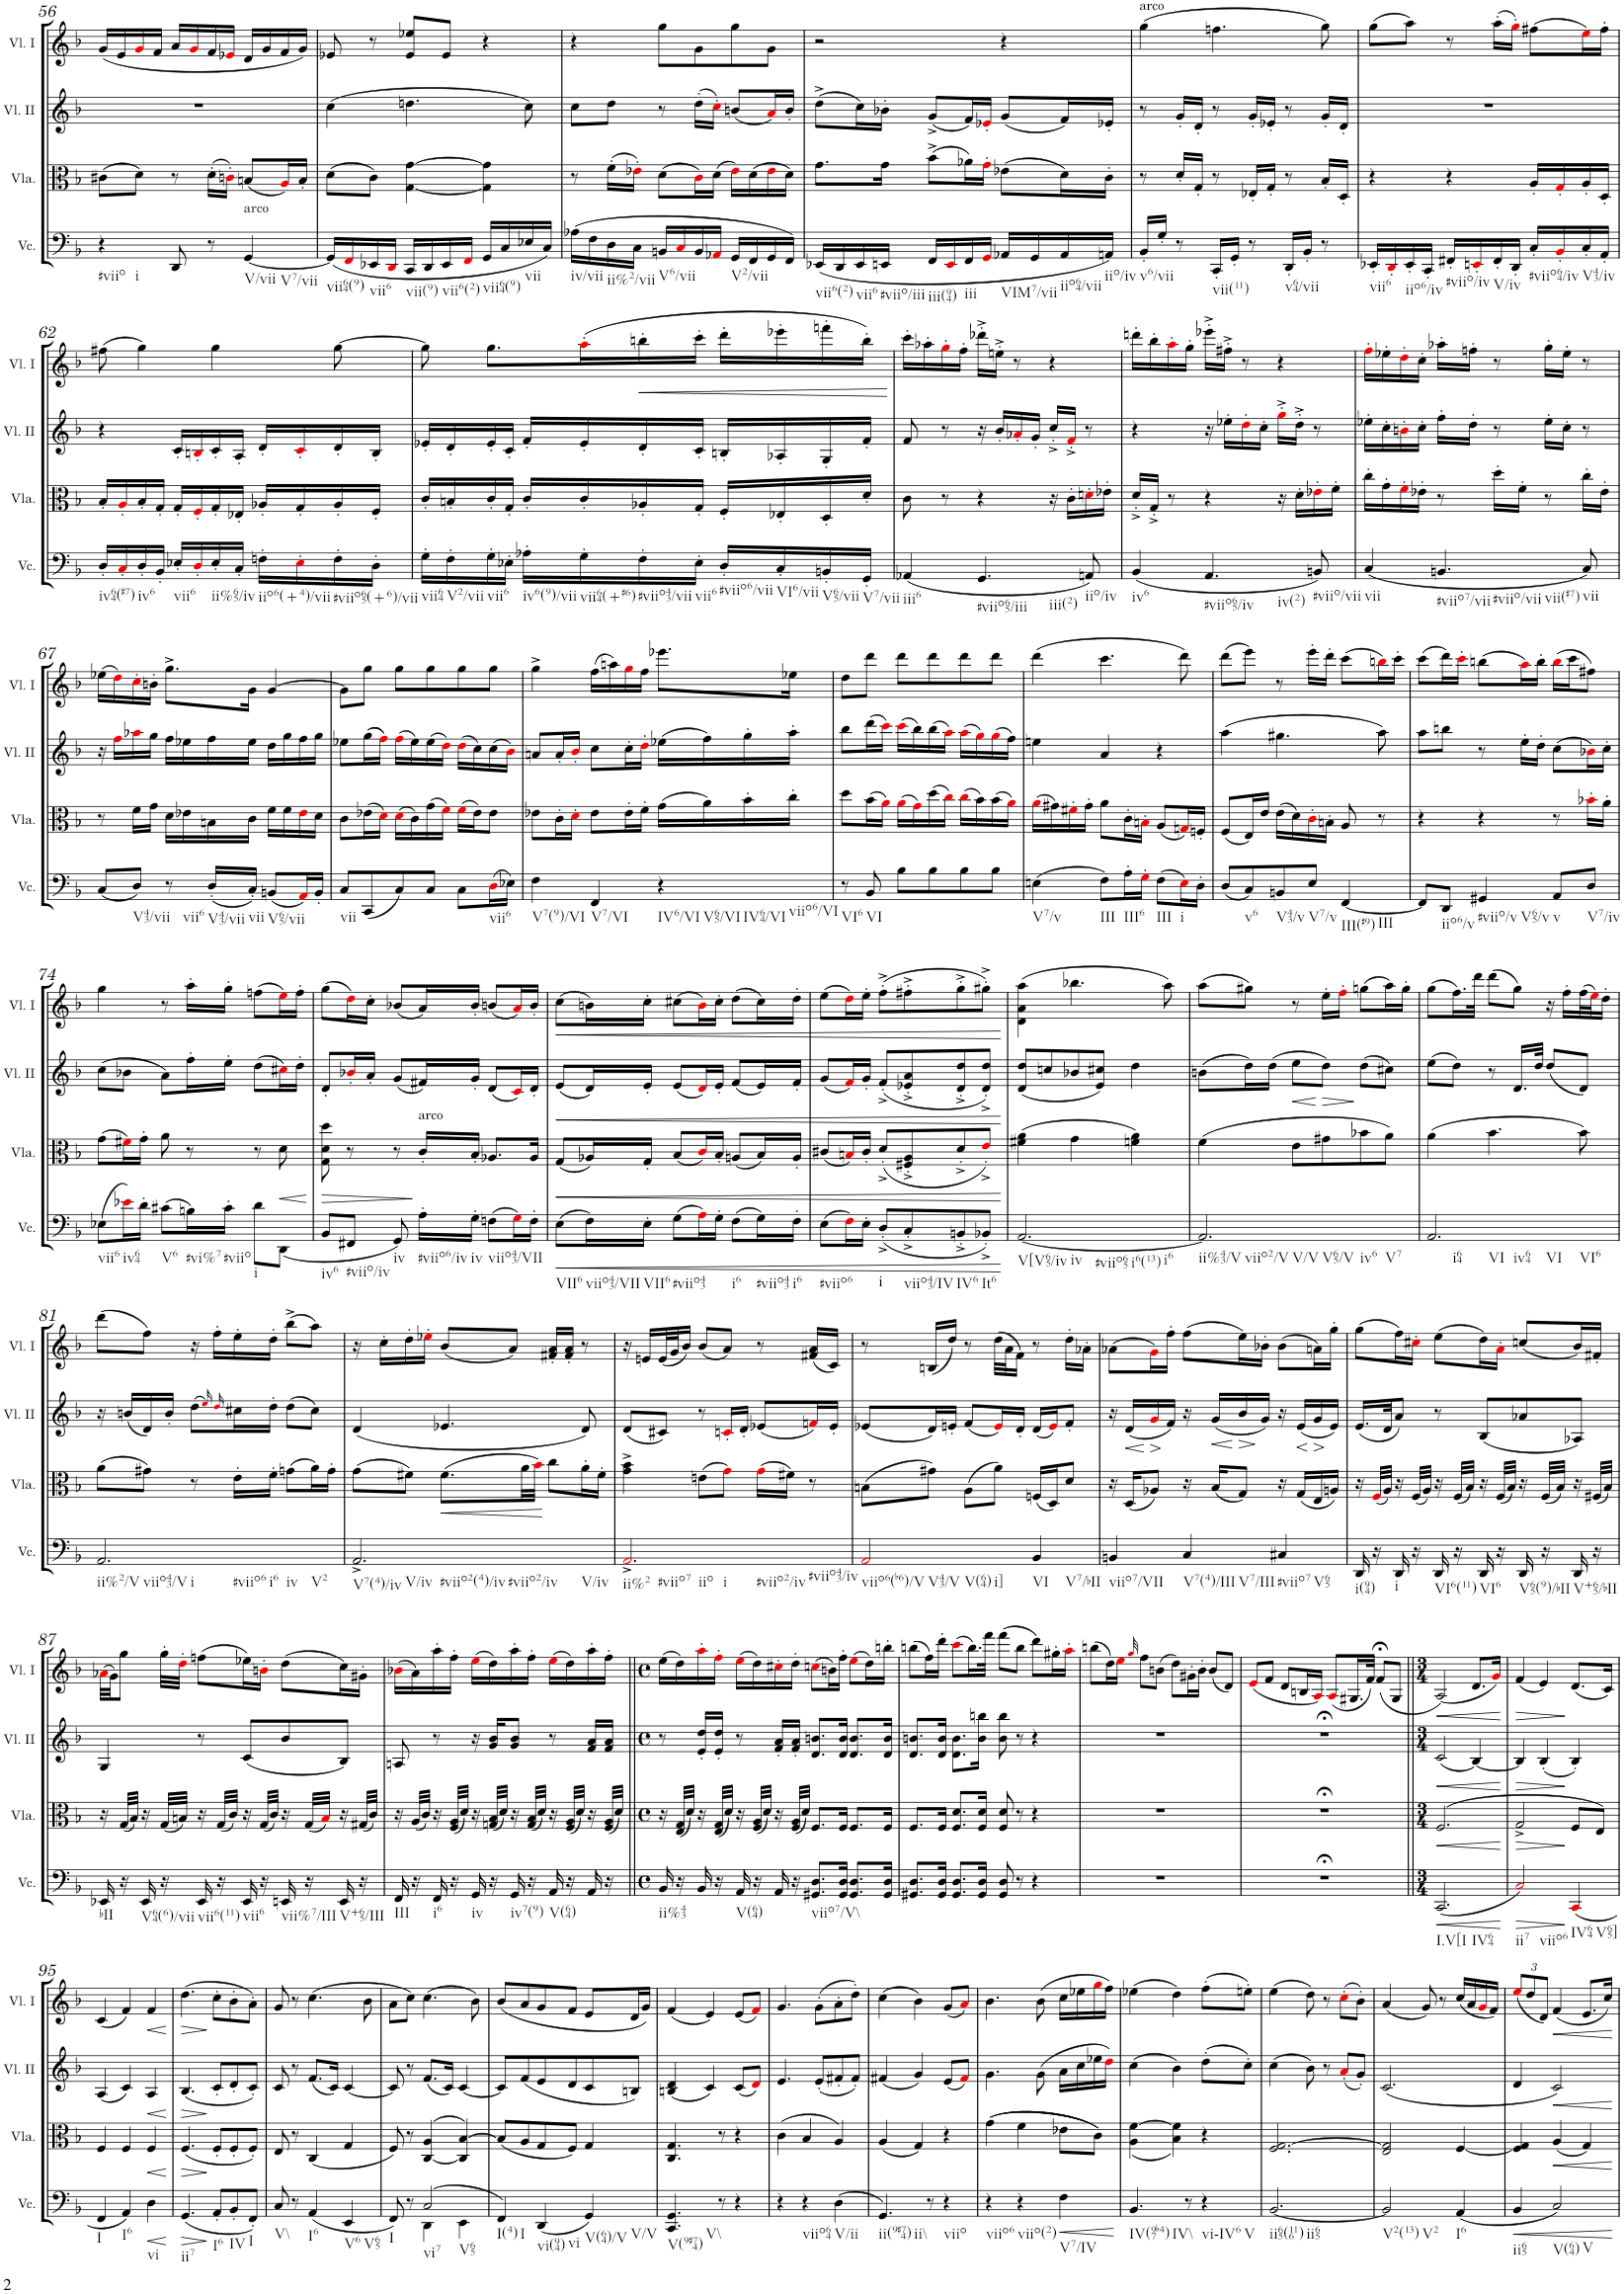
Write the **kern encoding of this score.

**kern	**dynam	**kern	**dynam	**kern	**dynam	**kern	**dynam
*part4	*part4	*part3	*part3	*part2	*part2	*part1	*part1
*staff4	*staff4	*staff3	*staff3	*staff2	*staff2	*staff1	*staff1
*I"Violoncello	*	*I"Viola	*	*I"Violine II	*	*I"Violine I	*
*I'Vc.	*	*I'Vla.	*	*I'Vl. II	*	*I'Vl. I	*
!!LO:PB:g=z
*clefF4	*	*clefC3	*	*clefG2	*	*clefG2	*
*k[b-]	*	*k[b-]	*	*k[b-]	*	*k[b-]	*
*F:	*	*F:	*	*F:	*	*F:	*
*M3/4	*	*M3/4	*	*M3/4	*	*M3/4	*
=56	=56	=56	=56	=56	=56	=56	=56
!LO:TX:b:t=#viio	!	!	!	!	!	!	!
!LO:TX:b:t=i	!	!	!	!	!	!	!
4r	.	(>8c#X\L	.	2.r	.	(<16g/LL	.
.	.	.	.	.	.	16e/	.
.	.	8d\J)	.	.	.	16gi/	.
.	.	.	.	.	.	16f/JJ	.
8DD/	.	8r	.	.	.	16a/LL	.
.	.	.	.	.	.	16gi/	.
8r	.	(>16d'\LL	.	.	.	16f/	.
.	.	16cn'i\JJ)	.	.	.	16e-Xi/JJ	.
!LO:TX:a:t=arco	!	!	!	!	!	!	!
!LO:TX:b:t=V/vii	!	!	!	!	!	!	!
!LO:TX:b:t=V7/vii	!	!	!	!	!	!	!
[4GG/	.	(<8Bn/L	.	.	.	16d/LL	.
.	.	.	.	.	.	16g/	.
.	.	16Ai/L)	.	.	.	16f/	.
.	.	16B'/JJ	.	.	.	16g/JJ)	.
=57	=57	=57	=57	=57	=57	=57	=57
!LO:TX:b:t=vii64(9)	!	!	!	!	!	!	!
(<16GG/LL]	.	(>8d\L	.	(>4cc\	.	8e-X/	.
16FFi/	.	.	.	.	.	.	.
!LO:TX:b:t=vii6	!	!	!	!	!	!	!
16EE-X/	.	8c\J)	.	.	.	8r	.
16DDi/JJ	.	.	.	.	.	.	.
!LO:TX:b:t=vii(9)	!	!	!	!	!	!	!
16CC/LL	.	[4G\ [4g\	.	4.ddn\	.	8e-/ 8ee-X/L	.
16DD/	.	.	.	.	.	.	.
!LO:TX:b:t=vii6(2)	!	!	!	!	!	!	!
16EE-/	.	.	.	.	.	8e-/J	.
16FFi/JJ	.	.	.	.	.	.	.
!LO:TX:b:t=vii64(9)	!	!	!	!	!	!	!
16GG/LL	.	4G\] 4g\]	.	.	.	4r	.
16C/	.	.	.	.	.	.	.
!LO:TX:b:t=vii	!	!	!	!	!	!	!
16E-X/	.	.	.	8cc\)	.	.	.
16C/JJ)	.	.	.	.	.	.	.
=58	=58	=58	=58	=58	=58	=58	=58
!LO:TX:b:t=iv/vii	!	!	!	!	!	!	!
(>16A-X\LL	.	8r	.	8cc\L	.	4r	.
16F\	.	.	.	.	.	.	.
!LO:TX:b:t=ii%2/vii	!	!	!	!	!	!	!
16D\	.	(>16f'\LL	.	8dd\J	.	.	.
16C\JJ	.	16e-X'i\JJ)	.	.	.	.	.
!LO:TX:b:t=V6/vii	!	!	!	!	!	!	!
16BBn/LL	.	(>8d\L	.	8r	.	8gg\L	.
16Ci/	.	.	.	.	.	.	.
16BB/	.	16ci\L)	.	(>16dd'\LL	.	8g\	.
16AA-Xi/JJ	.	(>16d\JJ	.	16cc'i\JJ)	.	.	.
!LO:TX:b:t=V2/vii	!	!	!	!	!	!	!
16GG/LL	.	16e-i\LL)	.	(<8bn/L	.	8gg\	.
16FF/	.	(>16d\	.	.	.	.	.
16GG/	.	16e-i\	.	16ai/L)	.	8g\J	.
16FF/JJ)	.	16d\JJ)	.	16b'/JJ	.	.	.
=59	=59	=59	=59	=59	=59	=59	=59
!LO:TX:b:t=vii6(2)	!	!	!	!	!	!	!
(<16EE-X/LL	.	8.g\L	.	(>8dd^\L	.	2r	.
16DD/	.	.	.	.	.	.	.
!LO:TX:b:t=vii6	!	!	!	!	!	!	!
16EE-/	.	.	.	16cc\L)	.	.	.
!LO:TX:b:t=#viio/iii	!	!	!	!	!	!	!
16EEn/JJ	.	16g\Jk	.	16b-X'\JJ	.	.	.
!LO:TX:b:t=iii(94)	!	!	!	!	!	!	!
16FF/LL	.	(>8b-^\L	.	(<8g^/L	.	.	.
16EEi/	.	.	.	.	.	.	.
!LO:TX:b:t=iii	!	!	!	!	!	!	!
16FF/	.	16a-X\L)	.	16f/L)	.	.	.
16GGi/JJ	.	16g'i\JJ	.	16e-X'i/JJ	.	.	.
!LO:TX:b:t=VIM7/vii	!	!	!	!	!	!	!
16AA-X/LL	.	(>8e-X\L	.	(<8g/L	.	4r	.
16GG/	.	.	.	.	.	.	.
!LO:TX:b:t=iio64/vii	!	!	!	!	!	!	!
16AA-/	.	16d\L)	.	16f/L)	.	.	.
!LO:TX:b:t=iio/iv	!	!	!	!	!	!	!
16AAn/JJ)	.	16c'\JJ	.	16e-X'/JJ	.	.	.
=60	=60	=60	=60	=60	=60	=60	=60
!	!	!	!	!	!	!LO:TX:a:t=arco	!
!LO:TX:b:t=v6/vii	!	!	!	!	!	!	!
16BB-'/LL	.	8r	.	8r	.	(>4gg\	.
16G'/JJ	.	.	.	.	.	.	.
8r	.	16d'/LL	.	16g'/LL	.	.	.
.	.	16G'/JJ	.	16d'/JJ	.	.	.
!LO:TX:b:t=vii(11)	!	!	!	!	!	!	!
16CC'/LL	.	8r	.	8r	.	4.ffn\	.
16GG'/JJ	.	.	.	.	.	.	.
8r	.	16E-X'/LL	.	16g'/LL	.	.	.
.	.	16G'/JJ	.	16e-X'/JJ	.	.	.
!LO:TX:b:t=v64/vii	!	!	!	!	!	!	!
16DD'/LL	.	8r	.	8r	.	.	.
16BB-'/JJ	.	.	.	.	.	.	.
8r	.	16B-'/LL	.	16g'/LL	.	8gg\)	.
.	.	16D'/JJ	.	16d'/JJ	.	.	.
=61	=61	=61	=61	=61	=61	=61	=61
!LO:TX:b:t=vii6	!	!	!	!	!	!	!
16EE-X'/LL	.	4r	.	2.r	.	(>8gg\L	.
16DD'i/	.	.	.	.	.	.	.
!LO:TX:b:t=iio6/iv	!	!	!	!	!	!	!
16EE-'/	.	.	.	.	.	8aa\J)	.
16CC'/JJ	.	.	.	.	.	.	.
!LO:TX:b:t=#viio/iv	!	!	!	!	!	!	!
16FF#X'/LL	.	4r	.	.	.	8r	.
16EEn'i/	.	.	.	.	.	.	.
!LO:TX:b:t=V/iv	!	!	!	!	!	!	!
16FF#'/	.	.	.	.	.	(>16aa'\LL	.
16DD'/JJ	.	.	.	.	.	16gg'i\JJ)	.
!LO:TX:b:t=#viio64/iv	!	!	!	!	!	!	!
16C'/LL	.	16A'/LL	.	.	.	(>8ff#X\L	.
16BB-'i/	.	16G'i/	.	.	.	.	.
!LO:TX:b:t=V43/iv	!	!	!	!	!	!	!
16C'/	.	16A'/	.	.	.	16eei\L)	.
16AA'/JJ	.	16D'/JJ	.	.	.	16ff#'\JJ	.
!!LO:LB:g=z
=62	=62	=62	=62	=62	=62	=62	=62
!LO:TX:b:t=iv64(#7)	!	!	!	!	!	!	!
16D'/LL	.	16B-'/LL	.	4r	.	(>8ff#X\	.
16C'i/	.	16A'i/	.	.	.	.	.
!LO:TX:b:t=iv6	!	!	!	!	!	!	!
16D'/	.	16B-'/	.	.	.	4gg\)	.
16BB-'/JJ	.	16G'/JJ	.	.	.	.	.
!LO:TX:b:t=vii6	!	!	!	!	!	!	!
16E-X'/LL	.	16G'/LL	.	16c'/LL	.	.	.
16D'i/	.	16F'i/	.	16Bn'i/	.	.	.
!LO:TX:b:t=ii%65/iv	!	!	!	!	!	!	!
16E-'/	.	16G'/	.	16c'/	.	4gg\	.
16C'/JJ	.	16E-X'/JJ	.	16A'/JJ	.	.	.
!LO:TX:b:t=iio6(+4)/vii	!	!	!	!	!	!	!
16Fn'\LL	.	16A-X'/LL	.	16d'/LL	.	.	.
16E-'i\	.	16G'/	.	16c'i/	.	.	.
!LO:TX:b:t=#viio65(+6)/vii	!	!	!	!	!	!	!
16F'\	.	16A-'/	.	16d'/	.	[8gg\	.
16D'\JJ	.	16F'/JJ	.	16B'/JJ	.	.	.
=63	=63	=63	=63	=63	=63	=63	=63
!LO:TX:b:t=vii64	!	!	!	!	!	!	!
16G'\LL	.	16c'/LL	.	16e-X'/LL	.	8gg\]	.
!LO:TX:b:t=V2/vii	!	!	!	!	!	!	!
16F'\	.	16Bn'/	.	16d'/	.	.	.
!LO:TX:b:t=vii6	!	!	!	!	!	!	!
16G'\	.	16c'/	.	16e-'/	.	8.gg\L	.
16E-X'\JJ	.	16G'/JJ	.	16c'/JJ	.	.	.
!LO:TX:b:t=iv6(9)/vii	!	!	!	!	!	!	!
16A-X'\LL	.	16c'/LL	.	16f'/LL	.	.	.
!LO:TX:b:t=vii64(+#6)	!	!	!	!	!	!	!
16G'\	.	16c'/	.	16e-'/	.	(>16aa'i\L	.
!LO:TX:b:t=#viio43/vii	!	!	!	!	!	!	!
!	!	!	!	!	!	!	!LO:HP:b
16F'\	.	16A-X'/	.	16d'/	.	16bbn'\	<
!LO:TX:b:t=vii6	!	!	!	!	!	!	!
16E-'\JJ	.	16G'/JJ	.	16c'/JJ	.	16ccc'\JJ	.
!LO:TX:b:t=#viio6/vii	!	!	!	!	!	!	!
16D'/LL	.	16F'/LL	.	16Bn'/LL	.	16ddd'\LL	.
!LO:TX:b:t=VI6/vii	!	!	!	!	!	!	!
16C'/	.	16E-X'/	.	16A-X'/	.	16eee-X'\	.
!LO:TX:b:t=V65/vii	!	!	!	!	!	!	!
16BBn'/	.	16D'/	.	16G'/	.	16fffn'\	.
!LO:TX:b:t=V7/vii	!	!	!	!	!	!	!
16GG'/JJ	.	16d'/JJ	.	16f'/JJ	.	16bb'\JJ)	.
.	.	.	.	.	.	.	[
=64	=64	=64	=64	=64	=64	=64	=64
!LO:TX:b:t=iii6	!	!	!	!	!	!	!
(<4AA-X/	.	8c\	.	8f/	.	16ccc'\LL	.
.	.	.	.	.	.	16aa-X'\	.
.	.	8r	.	8r	.	16gg'i\	.
.	.	.	.	.	.	16ff'\JJ	.
!LO:TX:b:t=#viio65/iii	!	!	!	!	!	!	!
!LO:TX:b:t=iii(2)	!	!	!	!	!	!	!
4.GG/	.	4r	.	16r	.	16ddd-X'^\LL	.
.	.	.	.	16b-'/LL	.	16een'^\JJ	.
.	.	.	.	16a-X'i/	.	8r	.
.	.	.	.	16g'/JJ	.	.	.
.	.	16r	.	16cc'^/LL	.	4r	.
.	.	16c'\LL	.	16f'^i/JJ	.	.	.
!LO:TX:b:t=iio/iv	!	!	!	!	!	!	!
8AAn/)	.	16dn'i\	.	8r	.	.	.
.	.	16e-X'\JJ	.	.	.	.	.
=65	=65	=65	=65	=65	=65	=65	=65
!LO:TX:b:t=iv6	!	!	!	!	!	!	!
(<4BB-/	.	16d'^/LL	.	4r	.	16dddn'\LL	.
.	.	16G'^/JJ	.	.	.	16bb-'\	.
.	.	8r	.	.	.	16aa'i\	.
.	.	.	.	.	.	16gg'\JJ	.
!LO:TX:b:t=#viio65/iv	!	!	!	!	!	!	!
!LO:TX:b:t=iv(2)	!	!	!	!	!	!	!
4.AA/	.	4r	.	16r	.	16eee-X'^\LL	.
.	.	.	.	16ee-X'\LL	.	16ff#X'^\JJ	.
.	.	.	.	16dd'i\	.	8r	.
.	.	.	.	16cc'\JJ	.	.	.
.	.	16r	.	16gg'^i\LL	.	4r	.
.	.	16d'\LL	.	16dd'^\JJ	.	.	.
!LO:TX:b:t=#viio/vii	!	!	!	!	!	!	!
8BBn/)	.	16e-X'i\	.	8r	.	.	.
.	.	16f'\JJ	.	.	.	.	.
=66	=66	=66	=66	=66	=66	=66	=66
!LO:TX:b:t=vii	!	!	!	!	!	!	!
(<4C/	.	16cc'\LL	.	16ee-X'\LL	.	16ff'i\LL	.
.	.	16g'\	.	16cc'\	.	16ee-X'\	.
.	.	16f'i\	.	16bn'i\	.	16dd'i\	.
.	.	16e-X'\JJ	.	16cc'\JJ	.	16cc'\JJ	.
!LO:TX:b:t=#viio7/vii	!	!	!	!	!	!	!
!LO:TX:b:t=#viio/vii	!	!	!	!	!	!	!
!LO:TX:b:t=vii(#7)	!	!	!	!	!	!	!
4.BBn/	.	8r	.	16ff'\LL	.	16aa-X'\LL	.
.	.	.	.	16dd'\JJ	.	16ffn'\JJ	.
.	.	16dd'\LL	.	8r	.	8r	.
.	.	16f'\JJ	.	.	.	.	.
.	.	8r	.	16ee-'\LL	.	16gg'\LL	.
.	.	.	.	16cc'\JJ	.	16ee-'\JJ	.
!LO:TX:b:t=vii	!	!	!	!	!	!	!
8C/)	.	16cc'\LL	.	8r	.	8r	.
.	.	16e-'\JJ	.	.	.	.	.
!!LO:LB:g=z
=67	=67	=67	=67	=67	=67	=67	=67
(<8C/L	.	8r	.	16r	.	(>16ee-X\LL	.
.	.	.	.	16ffi\LL	.	16ddi\)	.
!LO:TX:b:t=V43/vii	!	!	!	!	!	!	!
8D/J)	.	16f\LL	.	16aa-Xi\	.	16cc'i\	.
.	.	16g\JJ	.	16gg\JJ	.	16bn'\JJ	.
!LO:TX:b:t=vii6	!	!	!	!	!	!	!
8r	.	16d\LL	.	16ff\LL	.	8.gg^\L	.
.	.	16e-X\	.	16ee-X\	.	.	.
!LO:TX:b:t=V43/vii	!	!	!	!	!	!	!
(<16D'/LL	.	16Bn\	.	16ff\	.	.	.
!LO:TX:b:t=vii	!	!	!	!	!	!	!
16C'/JJ)	.	16c\JJ	.	16ee-\JJ	.	16g\Jk	.
!LO:TX:b:t=V65/vii	!	!	!	!	!	!	!
(<8BBn/L	.	16f\LL	.	16dd\LL	.	[4g/	.
.	.	16f\	.	16gg\	.	.	.
16AAi/L)	.	16e-i\	.	16ff\	.	.	.
16BB'/JJ	.	16d\JJ	.	16gg\JJ	.	.	.
=68	=68	=68	=68	=68	=68	=68	=68
!LO:TX:b:t=vii	!	!	!	!	!	!	!
8C/L	.	8c\L	.	8ee-X\L	.	8g\L]	.
(<8CC/	.	(>16e-X\L	.	(>(>16gg\L	.	8gg\J	.
.	.	16di\JJ)	.	16ffi\JJ))	.	.	.
8C/)	.	(>16di\LL	.	(>16ffi\LL	.	8gg\L	.
.	.	16c\)	.	16ee-\)	.	.	.
8C/J	.	(>16g\	.	(>16ee-\	.	8gg\	.
.	.	16fi\JJ)	.	16ddi\JJ)	.	.	.
8C\L	.	(>16fi\LL	.	(>16ddi\LL	.	8gg\	.
.	.	16e-\J)	.	16cc\)	.	.	.
!LO:TX:b:t=vii6	!	!	!	!	!	!	!
(>16Di\L	.	8e-\J	.	(>16cc\	.	8gg\J	.
16E-X\JJ)	.	.	.	16b-i\JJ)	.	.	.
=69	=69	=69	=69	=69	=69	=69	=69
!LO:TX:b:t=V7(9)/VI	!	!	!	!	!	!	!
4F\	.	8e-X\L	.	8an/L	.	4gg^\	.
.	.	16c'\L	.	16a'/L	.	.	.
.	.	16d'i\JJ	.	16b-'i/JJ	.	.	.
!LO:TX:b:t=V7/VI	!	!	!	!	!	!	!
4FF/	.	8e-\L	.	8cc\L	.	(>16ff\LL	.
.	.	.	.	.	.	16aan\)	.
.	.	16e-'\L	.	16cc'\L	.	16ggi\	.
.	.	16f'\JJ	.	16dd'i\JJ	.	16ff\JJ	.
!LO:TX:b:t=IV6/VI	!	!	!	!	!	!	!
!LO:TX:b:t=V65/VI	!	!	!	!	!	!	!
!LO:TX:b:t=IV64/VI	!	!	!	!	!	!	!
!LO:TX:b:t=viio6/VI	!	!	!	!	!	!	!
4r	.	(>16g\LL	.	(>16ee-X\LL	.	8.eee-X\L	.
.	.	16a\)	.	16ff\)	.	.	.
.	.	16b-'\	.	16gg'\	.	.	.
.	.	16cc'\JJ	.	16aa'\JJ	.	16ee-X\Jk	.
=70	=70	=70	=70	=70	=70	=70	=70
!LO:TX:b:t=VI6	!	!	!	!	!	!	!
8r	.	8dd\L	.	8bb-\L	.	8dd\L	.
!LO:TX:b:t=VI	!	!	!	!	!	!	!
8BB-/	.	(>16b-\L	.	(>16ddd\L	.	8ddd\J	.
.	.	16ai\JJ)	.	16ccci\JJ)	.	.	.
8B-\L	.	(>16ai\LL	.	(>16ccci\LL	.	8ddd\L	.
.	.	16gi\)	.	16bb-\)	.	.	.
8B-\	.	(>16dd\	.	(>16bb-\	.	8ddd\	.
.	.	16cci\JJ)	.	16aai\JJ)	.	.	.
8B-\	.	(>16cci\LL	.	(>16aai\LL	.	8ddd\	.
.	.	16b-\)	.	16ggi\)	.	.	.
8B-\J	.	(>16b-\	.	(>16ggi\	.	8ddd\J	.
.	.	16ai\JJ)	.	16ff\JJ)	.	.	.
=71	=71	=71	=71	=71	=71	=71	=71
!LO:TX:b:t=V7/v	!	!	!	!	!	!	!
(>4En\	.	(>16ai\LL	.	4een\	.	(>4ddd\	.
.	.	16g#X\)	.	.	.	.	.
.	.	16f#X'i\	.	.	.	.	.
.	.	16g#'\JJ	.	.	.	.	.
!LO:TX:b:t=III	!	!	!	!	!	!	!
8F\L)	.	8a\L	.	4a/	.	4.ccc\	.
!LO:TX:b:t=III6	!	!	!	!	!	!	!
16A'\L	.	16c'\L	.	.	.	.	.
16G'i\JJ	.	16Bn'i\JJ	.	.	.	.	.
!LO:TX:b:t=III	!	!	!	!	!	!	!
(>8F\L	.	(<8A/L	.	4r	.	.	.
!LO:TX:b:t=i	!	!	!	!	!	!	!
16Ei\L)	.	16Gni/L)	.	.	.	8ddd\)	.
16D'\JJ	.	16Fn'/JJ	.	.	.	.	.
=72	=72	=72	=72	=72	=72	=72	=72
(<8D/L	.	(<8F/L	.	(>4aa\	.	(>8ddd\L	.
!LO:TX:b:t=v6	!	!	!	!	!	!	!
8C/)	.	16E/L)	.	.	.	8eee\J)	.
.	.	16e/JJ	.	.	.	.	.
!LO:TX:b:t=V43/v	!	!	!	!	!	!	!
8BBn/	.	(>16e\LL	.	4.gg#X\	.	8r	.
.	.	16d\)	.	.	.	.	.
!LO:TX:b:t=V7/v	!	!	!	!	!	!	!
8E/J	.	16c'i\	.	.	.	16eee'\LL	.
.	.	16Bn'\JJ	.	.	.	16ddd'\JJ	.
!LO:TX:b:t=III(#9)	!	!	!	!	!	!	!
!LO:TX:b:t=III	!	!	!	!	!	!	!
[4FF/	.	8A/	.	.	.	(>8ccc\L	.
.	.	8r	.	8aa\)	.	16bbni\L)	.
.	.	.	.	.	.	16ccc'\JJ	.
=73	=73	=73	=73	=73	=73	=73	=73
8FF/L]	.	4r	.	8aa\L	.	(>8ccc\L	.
!LO:TX:b:t=iio6/v	!	!	!	!	!	!	!
8DD/J	.	.	.	8bbn\J	.	16ddd\L)	.
.	.	.	.	.	.	16ccc'i\JJ	.
!LO:TX:b:t=#viio/v	!	!	!	!	!	!	!
!LO:TX:b:t=V65/v	!	!	!	!	!	!	!
4GG#X/	.	4r	.	8r	.	(>8bbn\L	.
.	.	.	.	16ee'\LL	.	16aai\L)	.
.	.	.	.	16dd'\JJ	.	16bb'\JJ	.
!LO:TX:b:t=v	!	!	!	!	!	!	!
8AA/L	.	8r	.	(>8cc\L	.	(>16bbi\LL	.
.	.	.	.	.	.	16ccc\J	.
!LO:TX:b:t=V7/iv	!	!	!	!	!	!	!
8D/J	.	16b-X'i\LL	.	16b-Xi\L)	.	8ff#X\J)	.
.	.	16a'\JJ	.	16cc'\JJ	.	.	.
!!LO:LB:g=z
=74	=74	=74	=74	=74	=74	=74	=74
!LO:TX:b:t=vii6	!	!	!	!	!	!	!
(>8E-X\L	.	(>8g\L	.	(>8cc\L	.	4gg\	.
!LO:TX:b:t=iv64	!	!	!	!	!	!	!
16e-Xi\L)	.	16f#Xi\L)	.	8b-X\J	.	.	.
16d'\JJ	.	16g'\JJ	.	.	.	.	.
!LO:TX:b:t=V6	!	!	!	!	!	!	!
(>8c#X\L	.	8a\	.	8a\L)	.	8r	.
!LO:TX:b:t=#vi%7	!	!	!	!	!	!	!
16Bn\L)	.	8r	.	16ff'\L	.	16aa'\LL	.
!LO:TX:b:t=#viio	!	!	!	!	!	!	!
16c#'\JJ	.	.	.	16ee'\JJ	.	16gg'\JJ	.
!LO:TX:b:t=i	!	!	!	!	!	!	!
8d\L	.	8r	.	(>8dd\L	.	(>8ffn\L	.
!	!LO:HP:b	!	!	!	!	!	!
(<8DD\J	<	8d\	.	16cc#Xi\L)	.	16eei\L)	.
.	.	.	.	16dd'\JJ	.	16ff'\JJ	.
.	[	.	.	.	.	.	.
=75	=75	=75	=75	=75	=75	=75	=75
!LO:TX:b:t=iv6	!	!	!	!	!	!	!
!	!LO:HP:b	!	!	!	!	!	!
8BB-/L	>	8G\ 8d\ 8dd\	.	8d'/L	.	(>8gg\L	.
!LO:TX:b:t=#viio/iv	!	!	!	!	!	!	!
8FF#X/J	.	8r	.	16b-X'i/L	.	16ddi\L)	.
.	.	.	.	16a'/JJ	.	16cc'\JJ	.
!LO:TX:b:t=iv	!	!	!	!	!	!	!
8GG/)	.	8r	.	(<8g/L	.	(<8b-X/L	.
!	!	!LO:TX:a:t=arco	!	!	!	!	!
!LO:TX:b:t=#viio6/iv	!	!	!	!	!	!	!
16A'\LL	]	16c'/LL	.	16f#X/L)	.	16a/L)	.
!LO:TX:b:t=iv	!	!	!	!	!	!	!
16G'\JJ	.	16B-'/JJ	.	16g'/JJ	.	16b-'/JJ	.
!LO:TX:b:t=viio43/VII	!	!	!	!	!	!	!
(>8Fn\L	.	8.A-X/L	.	(<8d/L	.	(<8bn/L	.
16Gi\L)	.	.	.	16ci/L)	.	16ai/L)	.
16F'\JJ	.	16A-/Jk	.	16d'/JJ	.	16b'/JJ	.
=76	=76	=76	=76	=76	=76	=76	=76
!LO:TX:b:t=VII6	!	!	!	!	!	!	!
!	!LO:HP:b	!	!LO:HP:b	!	!LO:HP:b	!	!LO:HP:b
(>8E\L	<	(<8G/L	<	(<8e/L	<	(>8cc\L	<
!LO:TX:b:t=viio43/VII	!	!	!	!	!	!	!
16F\L)	.	16A-X/L)	.	16d/L)	.	16bn\L)	.
!LO:TX:b:t=VII6	!	!	!	!	!	!	!
16E'\JJ	.	16G'/JJ	.	16e'/JJ	.	16cc'\JJ	.
!LO:TX:b:t=#viio43	!	!	!	!	!	!	!
(>8G\L	.	(<8B-/L	.	(<8e/L	.	(>8cc#X\L	.
16Ai\L)	.	16ci/L)	.	16di/L)	.	16bi\L)	.
16G'\JJ	.	16B-'/JJ	.	16e'/JJ	.	16cc#'\JJ	.
!LO:TX:b:t=i6	!	!	!	!	!	!	!
(>8F\L	.	(<8An/L	.	(<8f/L	.	(>8dd\L	.
!LO:TX:b:t=#viio43	!	!	!	!	!	!	!
16G\L)	.	16B-/L)	.	16e/L)	.	16cc#\L)	.
!LO:TX:b:t=i6	!	!	!	!	!	!	!
16F'\JJ	.	16A'/JJ	.	16f'/JJ	.	16dd'\JJ	.
=77	=77	=77	=77	=77	=77	=77	=77
!LO:TX:b:t=#viio6	!	!	!	!	!	!	!
(>8E\L	.	(<8c#X/L	.	(<8g/L	.	(>8ee\L	.
16Fi\L)	.	16Bni/L)	.	16fi/L)	.	16ddi\L)	.
16E'\JJ	.	16c#'/JJ	.	16g'/JJ	.	16ee'\JJ	.
!LO:TX:b:t=i	!	!	!	!	!	!	!
(<8D'^/L	.	(<8d'^/L	.	(<8f'^/L	.	(>8ff'^\L	.
!LO:TX:b:t=viio43/IV	!	!	!	!	!	!	!
8C'^/	.	8F#X/'^ 8A/'^	.	8e-X/'^ 8a/'^	.	8ff#X'^\	.
!LO:TX:b:t=IV6	!	!	!	!	!	!	!
8BBn'^/	.	8d'^/	.	8d/'^ 8dd/'^	.	8gg'^\	.
!LO:TX:b:t=It6	!	!	!	!	!	!	!
8BB-X'^/J)	.	8e'^i/J)	.	8d/'^ 8dd/'^J)	.	8gg#X'^\J)	.
.	[	.	[	.	[	.	[
=78	=78	=78	=78	=78	=78	=78	=78
!LO:TX:b:t=V[V65/iv	!	!	!	!	!	!	!
!LO:TX:b:t=iv	!	!	!	!	!	!	!
!LO:TX:b:t=#viio65	!	!	!	!	!	!	!
!LO:TX:b:t=i6(13)	!	!	!	!	!	!	!
!LO:TX:b:t=i6	!	!	!	!	!	!	!
[2.AA/	.	(>4f#X\ 4a\	.	(<8d/ 8dd/L	.	(>4d\ 4a\ 4aa\	.
.	.	.	.	8ccn/	.	.	.
.	.	4g\	.	8b-X/	.	4.bb-X\	.
.	.	.	.	8e/ 8cc#X/J)	.	.	.
.	.	4fn\ 4a\)	.	4dd\	.	.	.
.	.	.	.	.	.	8aa\)	.
=79	=79	=79	=79	=79	=79	=79	=79
!LO:TX:b:t=ii%43/V	!	!	!	!	!	!	!
!LO:TX:b:t=viio2/V	!	!	!	!	!	!	!
!LO:TX:b:t=V/V	!	!	!	!	!	!	!
!LO:TX:b:t=V65/V	!	!	!	!	!	!	!
!LO:TX:b:t=iv6	!	!	!	!	!	!	!
!LO:TX:b:t=V7	!	!	!	!	!	!	!
2.AA/]	.	(>4f\	.	(>8bn\L	.	(>8aa\L	.
.	.	.	.	16dd\L)	.	8gg#X\J)	.
.	.	.	.	(>16dd\JJ	.	.	.
!	!	!	!	!	!LO:HP:b	!	!
.	.	8e\L	.	8ee\L	<	8r	.
!	!	!	!	!	!LO:HP:n=1:b	!	!
.	.	8g#X\	.	8dd\J)	[ >	16ee'\LL	.
.	.	.	.	.	.	16ff'i\JJ	.
.	.	8b-X\	.	(>8dd\L	]	(>8ggn\L	.
.	.	8a\J)	.	8cc#X\J)	.	16aa\L)	.
.	.	.	.	.	.	16gg'\JJ	.
=80	=80	=80	=80	=80	=80	=80	=80
!LO:TX:b:t=i64	!	!	!	!	!	!	!
!LO:TX:b:t=VI	!	!	!	!	!	!	!
!LO:TX:b:t=iv64	!	!	!	!	!	!	!
!LO:TX:b:t=VI	!	!	!	!	!	!	!
!LO:TX:b:t=VI6	!	!	!	!	!	!	!
2.AA/	.	(>4a\	.	(>8ee\L	.	(>8gg\L	.
.	.	.	.	8dd\J)	.	16.ff\L)	.
.	.	.	.	.	.	32ddd\JJk	.
.	.	4.b-\	.	8r	.	(>8ddd\L	.
.	.	.	.	16.d/LL	.	8gg\J)	.
.	.	.	.	32dd/JJk	.	.	.
.	.	.	.	(<8dd/L	.	16r	.
.	.	.	.	.	.	16ff'\LL	.
.	.	8b-\)	.	8d/J)	.	(>32ff\L	.
.	.	.	.	.	.	32eei\J)	.
.	.	.	.	.	.	16dd'\JJ	.
!!LO:LB:g=z
=81	=81	=81	=81	=81	=81	=81	=81
!LO:TX:b:t=ii%2/V	!	!	!	!	!	!	!
!LO:TX:b:t=viio43/V	!	!	!	!	!	!	!
!LO:TX:b:t=i	!	!	!	!	!	!	!
!LO:TX:b:t=#viio6	!	!	!	!	!	!	!
!LO:TX:b:t=i6	!	!	!	!	!	!	!
!LO:TX:b:t=iv	!	!	!	!	!	!	!
!LO:TX:b:t=V2	!	!	!	!	!	!	!
2.AA/	.	(>8a\L	.	16r	.	(>8ddd\L	.
.	.	.	.	(<16bn/LL	.	.	.
.	.	8g#X\J)	.	16d/)	.	8ff\J)	.
.	.	.	.	16b'/JJ	.	.	.
.	.	8r	.	(>8dd\L	.	16r	.
.	.	.	.	.	.	16ff'\LL	.
.	.	.	.	16qeei/)	.	.	.
.	.	.	.	16qddi/	.	.	.
.	.	16e'\LL	.	16cc#X\L	.	16ee'\	.
.	.	16f'\JJ	.	16dd'\JJ	.	16dd'\JJ	.
.	.	(>8gn\L	.	(>8dd\L	.	(>8bb-^\L	.
.	.	16a\L)	.	8cc#\J)	.	8aa\J)	.
.	.	16g'\JJ	.	.	.	.	.
=82	=82	=82	=82	=82	=82	=82	=82
!LO:TX:b:t=V7(4)/iv	!	!	!	!	!	!	!
!LO:TX:b:t=V/iv	!	!	!	!	!	!	!
!LO:TX:b:t=#viio2(4)/iv	!	!	!	!	!	!	!
!LO:TX:b:t=#viio2/iv	!	!	!	!	!	!	!
!LO:TX:b:t=V/iv	!	!	!	!	!	!	!
2.AA^/	.	(>8g\L	.	(<4d/	.	16r	.
.	.	.	.	.	.	16cc'\LL	.
.	.	8f#X\J)	.	.	.	16dd'\	.
.	.	.	.	.	.	16ee-X'i\JJ	.
!	!	!	!LO:HP:b	!	!	!	!
.	.	(>8.f#\L	<	4.e-X/	.	(<8b-/L	.
.	.	.	.	.	.	8a/J)	.
.	.	32a\LL	.	.	.	.	.
.	.	32b-i\JJJ)	.	.	.	.	.
.	.	8cc\L	[	.	.	16f#X/' 16a/'LL	.
.	.	.	.	.	.	16f#/' 16a/'JJ	.
.	.	16a'\L	.	8d/)	.	8r	.
.	.	16f#'\JJ	.	.	.	.	.
=83	=83	=83	=83	=83	=83	=83	=83
!LO:TX:b:t=ii%2	!	!	!	!	!	!	!
!LO:TX:b:t=#viio7	!	!	!	!	!	!	!
!LO:TX:b:t=iio	!	!	!	!	!	!	!
!LO:TX:b:t=i	!	!	!	!	!	!	!
!LO:TX:b:t=#viio2/iv	!	!	!	!	!	!	!
!LO:TX:b:t=#viio43/iv	!	!	!	!	!	!	!
2.AA^i/	.	4g\^ 4b-\^	.	(<8d/L	.	16r	.
.	.	.	.	.	.	16en/LL	.
.	.	.	.	8c#X/J)	.	(<32e/L	.
.	.	.	.	.	.	32g/J	.
.	.	.	.	.	.	16b-/JJ)	.
.	.	(>8en\L	.	8r	.	(<8b-/L	.
.	.	8gi\J)	.	16cn'i/LL	.	8a/J)	.
.	.	.	.	16d'/JJ	.	.	.
.	.	(>16gi\LL	.	(<8e-X/L	.	8r	.
.	.	16f#X\JJ)	.	.	.	.	.
.	.	8r	.	16fni/L)	.	(<16f#X/ 16a/LL	.
.	.	.	.	16e-'/JJ	.	16c/JJ)	.
=84	=84	=84	=84	=84	=84	=84	=84
!LO:TX:b:t=viio6(b6)/V	!	!	!	!	!	!	!
!LO:TX:b:t=V43/V	!	!	!	!	!	!	!
!LO:TX:b:t=V(64)	!	!	!	!	!	!	!
!LO:TX:b:t=i]	!	!	!	!	!	!	!
2AAi/	.	(>8Bn\L	.	(<8e-X/L	.	8r	.
.	.	8g#X\J)	.	16d/L)	.	(<16Bn/LL	.
.	.	.	.	16en'/JJ	.	16dd/JJ)	.
.	.	(>8A\L	.	(<8f/L	.	8r	.
.	.	8a\J)	.	16ei/L)	.	(>32dd\LLL	.
.	.	.	.	.	.	32a\J	.
.	.	.	.	16d'/JJ	.	16f\JJ)	.
!LO:TX:b:t=VI	!	!	!	!	!	!	!
!LO:TX:b:t=V7/bII	!	!	!	!	!	!	!
4BB-/	.	(<16Fn/LL	.	(<16d/LL	.	8r	.
.	.	16D/J)	.	16ei/J)	.	.	.
.	.	8d/J	.	8f'/J	.	16dd'\LL	.
.	.	.	.	.	.	16a-X'\JJ	.
=85	=85	=85	=85	=85	=85	=85	=85
!LO:TX:b:t=viio7/VII	!	!	!	!	!	!	!
4BBn/	.	16r	.	16r	.	(>8a-X\L	.
!	!	!	!	!	!LO:HP:b	!	!
.	.	(<16D/KL	.	(<16d/LL	<	.	.
!	!	!	!	!	!LO:HP:n=1:b	!	!
.	.	8A-X/J)	.	16gi/	[ >	16gi\L)	.
.	.	.	.	16f/JJ)	]	16ff'\JJ	.
!LO:TX:b:t=V7(4)/III	!	!	!	!	!	!	!
!LO:TX:b:t=V7/III	!	!	!	!	!	!	!
4C/	.	16r	.	16r	.	(>8ff\L	.
!	!	!	!	!	!LO:HP:b	!	!
.	.	(<16B-/KL	.	(<16g/LL	<	.	.
!	!	!	!	!	!LO:HP:n=1:b	!	!
.	.	8G/J)	.	16b-/	[ >	16ee\L)	.
.	.	.	.	16g/JJ)	]	16b-X'\JJ	.
!LO:TX:b:t=#viio7	!	!	!	!	!	!	!
!LO:TX:b:t=V65	!	!	!	!	!	!	!
4C#X/	.	16r	.	16r	.	(>8b-\L	.
!	!	!	!	!	!LO:HP:b	!	!
.	.	(<16G/LL	.	(<16e/LL	<	.	.
!	!	!	!	!	!LO:HP:n=1:b	!	!
.	.	16E/	.	16g/	[ >	16an\L)	.
.	.	16An/JJ)	.	16e/JJ)	]	16gg'\JJ	.
=86	=86	=86	=86	=86	=86	=86	=86
!LO:TX:b:t=i(94)	!	!	!	!	!	!	!
16DD/	.	16r	.	(<16.e/LL	.	(>8gg\L	.
16r	.	(<32Fi/LLL	.	.	.	.	.
.	.	32A/JJJ)	.	32d/JK	.	.	.
!LO:TX:b:t=i	!	!	!	!	!	!	!
16DD/	.	16r	.	8a/J)	.	16ff\L)	.
16r	.	(<32F/LLL	.	.	.	16cc#X'i\JJ	.
.	.	32A/JJJ)	.	.	.	.	.
!LO:TX:b:t=VI6(11)	!	!	!	!	!	!	!
16DD/	.	16r	.	8r	.	(>8ee\L	.
16r	.	(<32F/LLL	.	.	.	.	.
.	.	32B-/JJJ)	.	.	.	.	.
!LO:TX:b:t=VI6	!	!	!	!	!	!	!
16DD/	.	16r	.	(<8B-/L	.	16dd\L)	.
16r	.	(<32F/LLL	.	.	.	16a'i\JJ	.
.	.	32B-/JJJ)	.	.	.	.	.
!LO:TX:b:t=V65(9)/bII	!	!	!	!	!	!	!
16DD/	.	16r	.	8a-X/	.	(<8ccn/L	.
16r	.	(<32F/LLL	.	.	.	.	.
.	.	32B-/JJJ)	.	.	.	.	.
!LO:TX:b:t=V+65/bII	!	!	!	!	!	!	!
16DD/	.	16r	.	8A-X/J)	.	16b-/L)	.
16r	.	(<32F#X/LLL	.	.	.	16f#X'/JJ	.
.	.	32B-/JJJ)	.	.	.	.	.
!!LO:LB:g=z
=87	=87	=87	=87	=87	=87	=87	=87
!LO:TX:b:t=bII	!	!	!	!	!	!	!
16EE-X/	.	16r	.	4G/	.	(>32a-Xi\LLL	.
.	.	.	.	.	.	32g\JJ)	.
16r	.	(<32G/LLL	.	.	.	8gg\J	.
.	.	32B-/JJJ)	.	.	.	.	.
!LO:TX:b:t=V64(6)/vii	!	!	!	!	!	!	!
16EE-/	.	16r	.	.	.	.	.
16r	.	(<32G/LLL	.	.	.	32gg'\LLL	.
.	.	32Bn/JJJ)	.	.	.	32dd'i\JJJ	.
!LO:TX:b:t=vii6(11)	!	!	!	!	!	!	!
16EE-/	.	16r	.	8r	.	(>8ffn\L	.
16r	.	(<32G/LLL	.	.	.	.	.
.	.	32c/JJJ)	.	.	.	.	.
!LO:TX:b:t=vii6	!	!	!	!	!	!	!
16EE-/	.	16r	.	(<8c/L	.	16ee-X\L)	.
16r	.	(<32G/LLL	.	.	.	16bn'i\JJ	.
.	.	32c/JJJ)	.	.	.	.	.
!LO:TX:b:t=vii%7/III	!	!	!	!	!	!	!
16EEn/	.	16r	.	8b-/	.	(>8dd\L	.
16r	.	(<32G/LLL	.	.	.	.	.
.	.	32Bi/JJJ)	.	.	.	.	.
!LO:TX:b:t=V+65/III	!	!	!	!	!	!	!
16EE/	.	16r	.	8B-/J)	.	16cc\L)	.
16r	.	(<32G#X/LLL	.	.	.	16g#X'\JJ	.
.	.	32c/JJJ)	.	.	.	.	.
=88	=88	=88	=88	=88	=88	=88	=88
!LO:TX:b:t=III	!	!	!	!	!	!	!
16FF/	.	16r	.	8An/	.	(>16b-Xi\LL	.
16r	.	(<32A/LLL	.	.	.	16a\)	.
.	.	32c/JJJ)	.	.	.	.	.
!LO:TX:b:t=i6	!	!	!	!	!	!	!
16FF/	.	16r	.	8r	.	16aa'\	.
16r	.	(<32F/ 32A/LLL	.	.	.	16ff'\JJ	.
.	.	32d/JJJ)	.	.	.	.	.
!LO:TX:b:t=iv	!	!	!	!	!	!	!
16GG/	.	16r	.	16r	.	(>16eei\LL	.
16r	.	(<32Gn/ 32B-/LLL	.	16g/ 16b-/KL	.	16dd\)	.
.	.	32d/JJJ)	.	.	.	.	.
!LO:TX:b:t=iv7(9)	!	!	!	!	!	!	!
16GG/	.	16r	.	8g/ 8b-/J	.	16aa'\	.
16r	.	(<32G/ 32B-/LLL	.	.	.	16ff'\JJ	.
.	.	32d/JJJ)	.	.	.	.	.
!LO:TX:b:t=V(64)	!	!	!	!	!	!	!
16AA/	.	16r	.	8r	.	(>16eei\LL	.
16r	.	(<32F/ 32A/LLL	.	.	.	16dd\)	.
.	.	32d/JJJ)	.	.	.	.	.
16AA/	.	16r	.	16f/ 16a/LL	.	16aa'\	.
16r	.	(<32F/ 32A/LLL	.	16f/ 16a/JJ	.	16ff'\JJ	.
.	.	32d/JJJ)	.	.	.	.	.
=89||	=89||	=89||	=89||	=89||	=89||	=89||	=89||
*M4/4	*	*M4/4	*	*M4/4	*	*M4/4	*
*met(c)	*	*met(c)	*	*met(c)	*	*met(c)	*
!LO:TX:b:t=ii%43	!	!	!	!	!	!	!
16BB-/	.	16r	.	8r	.	(>16ee\LL	.
16r	.	(<32E/ 32G/LLL	.	.	.	16dd\)	.
.	.	32d/JJJ)	.	.	.	.	.
16BB-/	.	16r	.	16e/' 16dd/'LL	.	16aa'i\	.
16r	.	(<32E/ 32G/LLL	.	16e/' 16dd/'JJ	.	16ff'i\JJ	.
.	.	32d/JJJ)	.	.	.	.	.
!LO:TX:b:t=V(64)	!	!	!	!	!	!	!
16AA/	.	16r	.	8r	.	(>16eei\LL	.
16r	.	(<32F/ 32A/LLL	.	.	.	16dd\)	.
.	.	32d/JJJ)	.	.	.	.	.
16AA/	.	16r	.	16f/' 16a/'LL	.	16cc#X'i\	.
16r	.	(<32F/ 32A/LLL	.	16f/' 16a/'JJ	.	16dd'\JJ	.
.	.	32d/JJJ)	.	.	.	.	.
!LO:TX:b:t=viio7/V\\	!	!	!	!	!	!	!
8.GG#X/ 8.D/L	.	8.F/L	.	8.d/ 8.bn/L	.	(>8ccni\L	.
.	.	.	.	.	.	16bn\L)	.
16GG#/ 16D/Jk	.	16F/Jk	.	16d/ 16b/Jk	.	16ff'\JJ	.
8.GG#/ 8.D/L	.	8.F/L	.	8.d/ 8.b/L	.	(>8eei\L	.
.	.	.	.	.	.	16dd\L)	.
16GG#/ 16D/Jk	.	16F/Jk	.	16d/ 16b/Jk	.	16bbn'\JJ	.
=90	=90	=90	=90	=90	=90	=90	=90
8.GG#X/ 8.D/L	.	8.F/L	.	8.d/ 8.bn/L	.	(>8bbn\L	.
.	.	.	.	.	.	16ff\L)	.
16GG#/ 16D/Jk	.	16F/Jk	.	16d/ 16b/Jk	.	16ddd'\JJ	.
8.GG#/ 8.D/L	.	8.F/ 8.d/L	.	8.d\ 8.b\L	.	(>8ccci\L	.
.	.	.	.	.	.	16.bb\L)	.
16GG#/ 16D/Jk	.	16F/ 16d/Jk	.	16b\ 16bbn\Jk	.	.	.
.	.	.	.	.	.	32fff\JJk	.
8GG#/ 8D/	.	8F/ 8d/	.	8b\ 8bb\	.	(>8fff\L	.
8r	.	8r	.	8r	.	8bb\J	.
4r	.	4r	.	4r	.	8ddd\L)	.
.	.	.	.	.	.	16gg#X'\L	.
.	.	.	.	.	.	16aa'i\JJ	.
=91	=91	=91	=91	=91	=91	=91	=91
1r	.	1r	.	1r	.	(>8bbn\L	.
.	.	.	.	.	.	16dd\L)	.
.	.	.	.	.	.	16eei\JJ	.
.	.	.	.	.	.	32qggi/	.
.	.	.	.	.	.	8ff\L	.
.	.	.	.	.	.	(>8bn\J	.
.	.	.	.	.	.	8dd\L)	.
.	.	.	.	.	.	16g#X'\L	.
.	.	.	.	.	.	16b'\JJ	.
.	.	.	.	.	.	(<8b/L	.
.	.	.	.	.	.	8d/J)	.
=92	=92	=92	=92	=92	=92	=92	=92
1r;<	.	1r;<	.	1r;<	.	(<8ei/L	.
.	.	.	.	.	.	8f/J	.
.	.	.	.	.	.	8d/L	.
.	.	.	.	.	.	16Bn/L	.
.	.	.	.	.	.	16Ai/JJ)	.
.	.	.	.	.	.	(<8Ai/L	.
.	.	.	.	.	.	16.G#X/L	.
.	.	.	.	.	.	32f/JJk)	.
.	.	.	.	.	.	(<8f;</L	.
.	.	.	.	.	.	8G#/J	.
=93||	=93||	=93||	=93||	=93||	=93||	=93||	=93||
*M3/4	*	*M3/4	*	*M3/4	*	*M3/4	*
!LO:TX:b:t=I.V[I	!	!	!	!	!	!	!
!LO:TX:b:t=IV64	!	!	!	!	!	!	!
!	!LO:HP:b	!	!LO:HP:b	!	!LO:HP:b	!	!LO:HP:b
(<2.CC/	<	(>2.F/	<	(<2c/	<	(<2A/)	<
.	.	.	.	[4B-/)	.	8.d/L	.
.	.	.	.	.	.	16gi/Jk)	.
.	[	.	[	.	[	.	[
=94	=94	=94	=94	=94	=94	=94	=94
!LO:TX:b:t=ii7	!	!	!	!	!	!	!
!LO:TX:b:t=viio6	!	!	!	!	!	!	!
!	!LO:HP:b	!	!LO:HP:b	!	!LO:HP:b	!	!LO:HP:b
2Ci/)	>	2G^/	>	4B-/]	>	(<4f/	>
.	.	.	.	(<4B-'/	.	4e/)	.
!LO:TX:b:t=IV64	!	!	!	!	!	!	!
!LO:TX:b:t=V65]	!	!	!	!	!	!	!
(<4CCi/	]	8F/L	]	4B-'/)	]	(<8.d/L	]
.	.	8E/J)	.	.	.	.	.
.	.	.	.	.	.	16c/Jk)	.
!!LO:LB:g=z
=95	=95	=95	=95	=95	=95	=95	=95
!LO:TX:b:t=I	!	!	!	!	!	!	!
4FF/	.	4F/	.	(<4A/	.	(<4c/	.
!LO:TX:b:t=I6	!	!	!	!	!	!	!
4AA/)	.	4F/	.	4c/)	.	4f/)	.
!LO:TX:b:t=vi	!	!	!	!	!	!	!
!	!LO:HP:b	!	!LO:HP:b	!	!LO:HP:b	!	!LO:HP:b
4D\	<	4F/	<	4A/	<	4f/	<
.	[	.	[	.	[	.	[
=96	=96	=96	=96	=96	=96	=96	=96
!LO:TX:b:t=ii7	!	!	!	!	!	!	!
!	!LO:HP:b	!	!LO:HP:b	!	!LO:HP:b	!	!LO:HP:b
(<4.GG/	>	(<4.F/	>	(<4.B-/	>	(>4.dd\	>
!LO:TX:b:t=I6	!	!	!	!	!	!	!
8AA'/L	]	8F'/L	]	8c'/L	]	8cc'\L	]
!LO:TX:b:t=IV	!	!	!	!	!	!	!
8BB-'/	.	8F'/	.	8d'/	.	8b-'\	.
!LO:TX:b:t=I	!	!	!	!	!	!	!
8FF'/J)	.	8F'/J)	.	8c'/J)	.	8a'\J)	.
=97	=97	=97	=97	=97	=97	=97	=97
!LO:TX:b:t=V\\	!	!	!	!	!	!	!
8C/	.	8E/	.	8c/	.	8g/	.
8r	.	8r	.	8r	.	8r	.
!LO:TX:b:t=I6	!	!	!	!	!	!	!
(<4AA/	.	(<4C/	.	(<8.f/L	.	(>4.cc\	.
.	.	.	.	16c/Jk)	.	.	.
!LO:TX:b:t=V6	!	!	!	!	!	!	!
!LO:TX:b:t=V65	!	!	!	!	!	!	!
4EE/	.	4G/	.	[4c/	.	.	.
.	.	.	.	.	.	8b-\	.
=98	=98	=98	=98	=98	=98	=98	=98
*^	*	*	*	*	*	*	*
!LO:TX:b:t=I	!	!	!	!	!	!	!	!
8FF/)	4ryy	.	8F/)	.	8c/]	.	8a\L	.
8r	.	.	8r	.	8r	.	8cc\J)	.
!LO:TX:b:t=vi7	!	!	!	!	!	!	!	!
!LO:TX:b:t=V65	!	!	!	!	!	!	!	!
(>2C/	4DD\	.	(>[4C/ 4A/	.	(<8.f/L	.	(>4.cc\	.
.	.	.	.	.	16c/Jk)	.	.	.
.	4EE\	.	4C/] [4B-/)	.	[4c/	.	.	.
.	.	.	.	.	.	.	8b-\)	.
*v	*v	*	*	*	*	*	*	*
=99	=99	=99	=99	=99	=99	=99	=99
!LO:TX:b:t=I(4)	!	!	!	!	!	!	!
!LO:TX:b:t=I	!	!	!	!	!	!	!
4FF/)	.	(<8B-/L]	.	8c/L]	.	(<8b-/L	.
.	.	8A/	.	(<8f/	.	8a/	.
!LO:TX:b:t=vi(94)	!	!	!	!	!	!	!
!LO:TX:b:t=vi	!	!	!	!	!	!	!
(<4DD/	.	8G/	.	8e/	.	8g/	.
.	.	8F/J)	.	8d/	.	8f/J	.
!LO:TX:b:t=V(64)/V	!	!	!	!	!	!	!
!LO:TX:b:t=V/V	!	!	!	!	!	!	!
4GG/)	.	4G/	.	8c/	.	8e/L	.
.	.	.	.	8Bn/J)	.	16d/L	.
.	.	.	.	.	.	16g/JJ)	.
=100	=100	=100	=100	=100	=100	=100	=100
!LO:TX:b:t=V(9#74)	!	!	!	!	!	!	!
!LO:TX:b:t=V\\	!	!	!	!	!	!	!
4.CC/ 4.GG/	.	4.C/ 4.G/	.	(<4Bn/ 4d/	.	(<4f/	.
.	.	.	.	4c/)	.	4e/)	.
8r	.	8r	.	.	.	.	.
4r	.	4r	.	(<8c/L	.	(<8e/L	.
.	.	.	.	8di/J)	.	8fi/J)	.
=101	=101	=101	=101	=101	=101	=101	=101
4r	.	(>4c\	.	4.e/	.	4.g/	.
!LO:TX:b:t=viio64	!	!	!	!	!	!	!
4r	.	4B-/	.	.	.	.	.
.	.	.	.	(<8e'/L	.	(>8g'\L	.
!LO:TX:b:t=V/ii	!	!	!	!	!	!	!
(>4D\	.	4A/)	.	8f#X'/	.	8a'\	.
.	.	.	.	8f#'/J)	.	8dd'\J)	.
=102	=102	=102	=102	=102	=102	=102	=102
!LO:TX:b:t=ii(9#74)	!	!	!	!	!	!	!
!LO:TX:b:t=ii\\	!	!	!	!	!	!	!
4.GG/)	.	(<4A/	.	(<4f#X/	.	(>4cc\	.
.	.	4G/)	.	4g/)	.	4b-\)	.
8r	.	.	.	.	.	.	.
!LO:TX:b:t=viio	!	!	!	!	!	!	!
4r	.	4r	.	(<8e/L	.	(<8g/L	.
.	.	.	.	8f#i/J)	.	8ai/J)	.
=103	=103	=103	=103	=103	=103	=103	=103
!LO:TX:b:t=viio6	!	!	!	!	!	!	!
4r	.	(>(>4g\	.	4.g\	.	4.b-\	.
!LO:TX:b:t=viio(2)	!	!	!	!	!	!	!
4r	.	4f\	.	.	.	.	.
.	.	.	.	(>8g\	.	(>8b-\	.
!LO:TX:b:t=V7/IV	!	!	!	!	!	!	!
!	!LO:HP:b	!	!	!	!	!	!
4F\	<	8e-X\L	.	16a\LL	.	16cc\LL	.
.	.	.	.	16cc\	.	16ee-X\	.
.	.	8c\J))	.	16ee-X\	.	16ggi\	.
.	.	.	.	16ddi\JJ)	.	16ff\JJ)	.
.	[	.	.	.	.	.	.
=104	=104	=104	=104	=104	=104	=104	=104
!LO:TX:b:t=IV(97b4)	!	!	!	!	!	!	!
!LO:TX:b:t=IV\\	!	!	!	!	!	!	!
4.BB-/	.	(<4A\ [4f\	.	(>4cc\	.	(>4ee-X\	.
.	.	4B-\ 4f\])	.	4b-\)	.	4dd\)	.
8r	.	.	.	.	.	.	.
!LO:TX:b:t=vi-IV6	!	!	!	!	!	!	!
!LO:TX:b:t=V	!	!	!	!	!	!	!
4r	.	4r	.	(>8dd'\L	.	(>8ff'\L	.
.	.	.	.	8cc'\J)	.	8een'\J)	.
=105	=105	=105	=105	=105	=105	=105	=105
!LO:TX:b:t=ii65(116)	!	!	!	!	!	!	!
!LO:TX:b:t=ii65	!	!	!	!	!	!	!
[2.BB-/	.	2.F/ [2.G/	.	(>4cc\	.	(>4ee\	.
.	.	.	.	8b-\)	.	8dd\)	.
.	.	.	.	8r	.	8r	.
.	.	.	.	(<8a'i/L	.	(>8cc'i\L	.
.	.	.	.	8g'/J)	.	8b-'\J)	.
=106	=106	=106	=106	=106	=106	=106	=106
!LO:TX:b:t=V2(13)	!	!	!	!	!	!	!
!LO:TX:b:t=V2	!	!	!	!	!	!	!
2BB-/]	.	2E/ 2G/]	.	(<2.c/	.	(<4a/	.
.	.	.	.	.	.	8g/)	.
.	.	.	.	.	.	8r	.
!LO:TX:b:t=I6	!	!	!	!	!	!	!
(<4AA/	.	[4F/	.	.	.	(<16cc/LL	.
.	.	.	.	.	.	16a/	.
.	.	.	.	.	.	16gi/	.
.	.	.	.	.	.	16f/JJ)	.
=107	=107	=107	=107	=107	=107	=107	=107
!	!LO:HP:b	!	!	!	!	!	!
*	*	*	*	*	*	*Xbrackettup	*
!LO:TX:b:t=ii65	!	!	!	!	!	!	!
4BB-/	<	4F/] 4G/	.	4d/	.	(<12eei/L	.
.	.	.	.	.	.	12dd/	.
.	.	.	.	.	.	12d/J)	.
!LO:TX:b:t=V(64)	!	!	!	!	!	!	!
!LO:TX:b:t=V	!	!	!	!	!	!	!
!	!	!	!LO:HP:b	!	!LO:HP:b	!	!LO:HP:b
2C/)	.	(<4A/	<	2c/)	<	(<4f/	<
.	.	4G/)	.	.	.	8.e/L	.
.	.	.	.	.	.	16cc/Jk)	.
.	[	.	[	.	[	.	[
=	=	=	=	=	=	=	=
*-	*-	*-	*-	*-	*-	*-	*-
